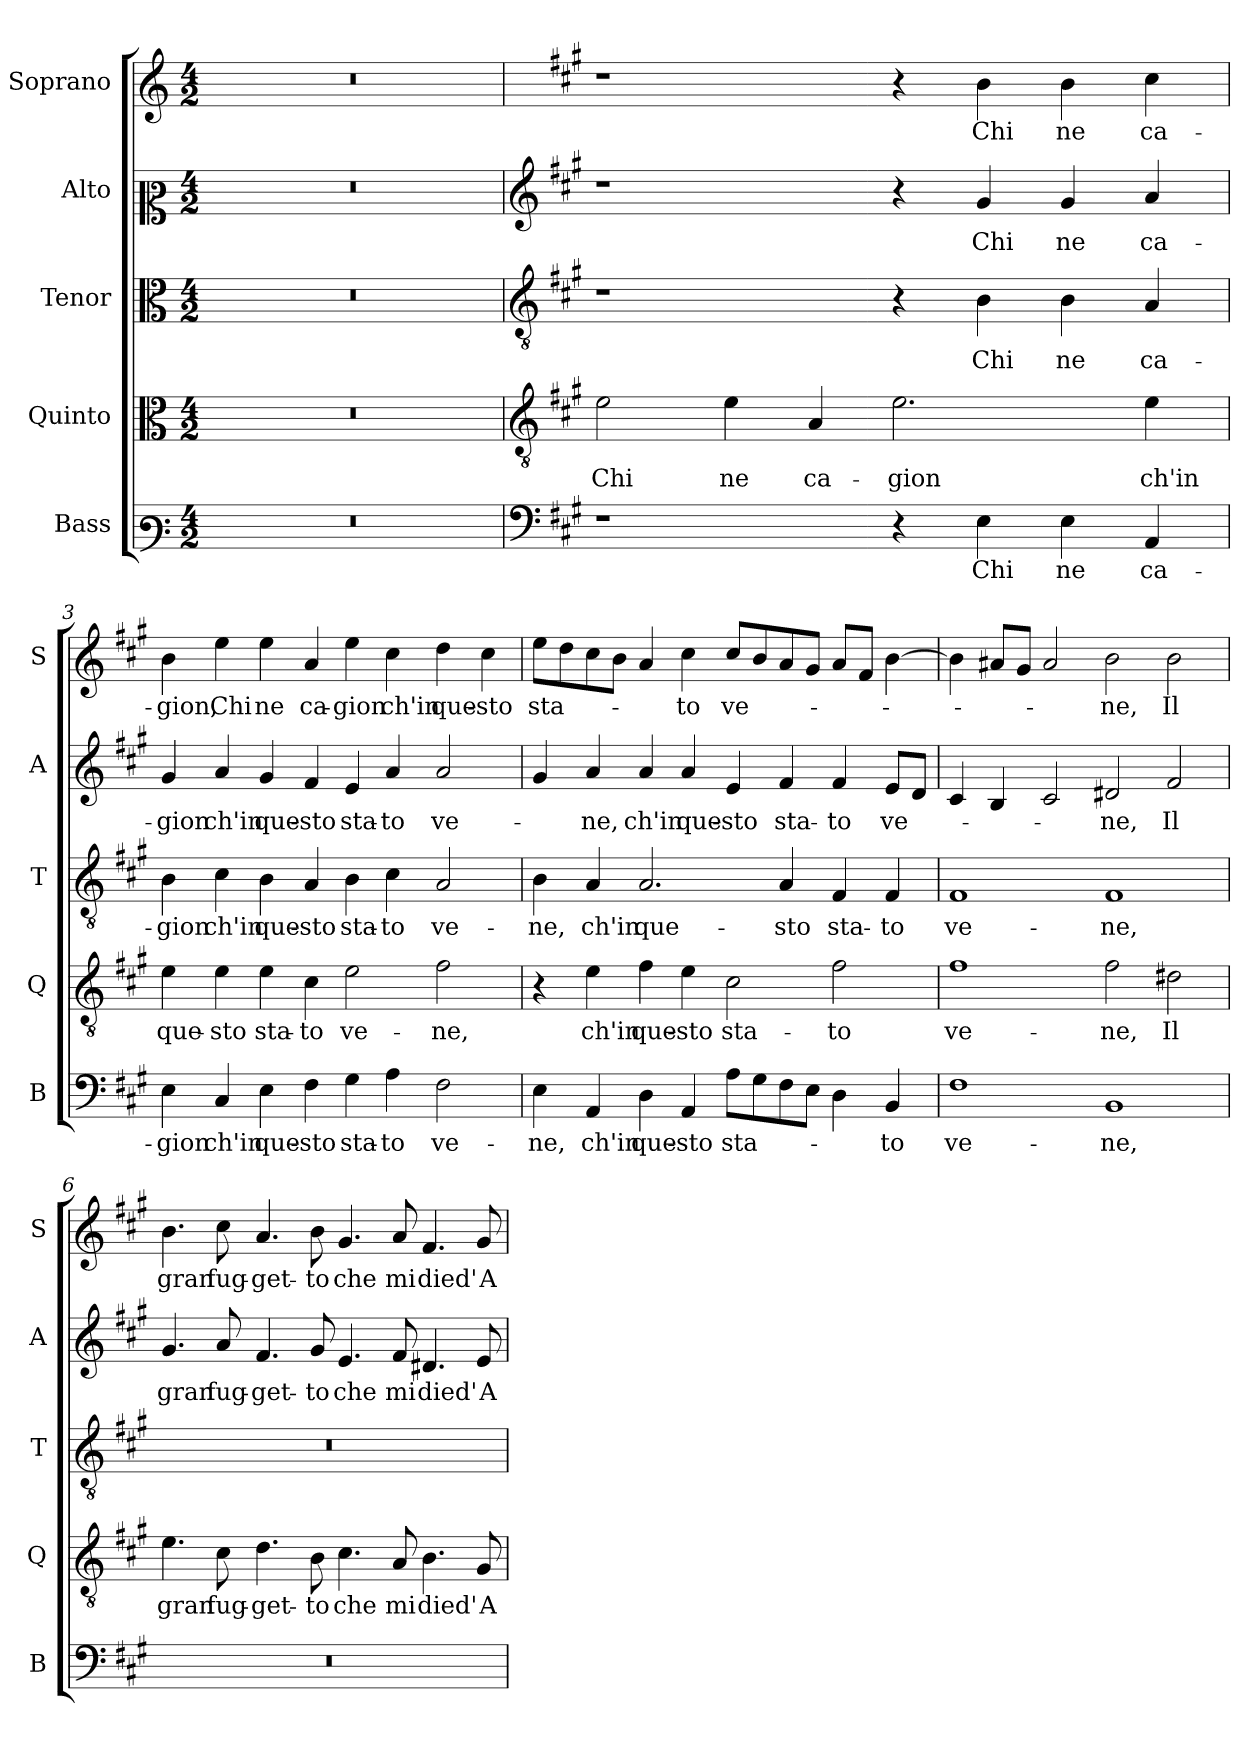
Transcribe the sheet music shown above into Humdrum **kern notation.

**kern	**text	**kern	**text	**kern	**text	**kern	**text	**kern	**text
*part5	*part5	*part4	*part4	*part3	*part3	*part2	*part2	*part1	*part1
*staff5	*staff5	*staff4	*staff4	*staff3	*staff3	*staff2	*staff2	*staff1	*staff1
*I"Bass	*	*I"Quinto	*	*I"Tenor	*	*I"Alto	*	*I"Soprano	*
*I'B	*	*I'Q	*	*I'T	*	*I'A	*	*I'S	*
*clefF3	*	*clefC3	*	*clefC3	*	*clefC2	*	*clefG2	*
*k[]	*	*k[]	*	*k[]	*	*k[]	*	*k[]	*
*C:	*	*C:	*	*C:	*	*C:	*	*C:	*
*M4/2	*	*M4/2	*	*M4/2	*	*M4/2	*	*M4/2	*
=1	=1	=1	=1	=1	=1	=1	=1	=1	=1
0r	.	0r	.	0r	.	0r	.	0r	.
=2	=2	=2	=2	=2	=2	=2	=2	=2	=2
*clefF4	*	*clefGv2	*	*clefGv2	*	*clefG2	*	*	*
*k[f#c#g#]	*	*k[f#c#g#]	*	*k[f#c#g#]	*	*k[f#c#g#]	*	*k[f#c#g#]	*
*A:	*	*A:	*	*A:	*	*A:	*	*A:	*
!	!	!	!LO:LY:b	!	!	!	!	!	!
1r	.	2e\	Chi	1r	.	1r	.	1r	.
!	!	!	!LO:LY:b	!	!	!	!	!	!
.	.	4e\	ne	.	.	.	.	.	.
!	!	!	!LO:LY:b	!	!	!	!	!	!
.	.	4A/	ca-	.	.	.	.	.	.
!	!	!	!LO:LY:b	!	!	!	!	!	!
4r	.	2.e\	-gion	4r	.	4r	.	4r	.
!	!LO:LY:b	!	!	!	!LO:LY:b	!	!LO:LY:b	!	!LO:LY:b
4E\	Chi	.	.	4B\	Chi	4g#/	Chi	4b\	Chi
!	!LO:LY:b	!	!	!	!LO:LY:b	!	!LO:LY:b	!	!LO:LY:b
4E\	ne	.	.	4B\	ne	4g#/	ne	4b\	ne
!	!LO:LY:b	!	!LO:LY:b	!	!LO:LY:b	!	!LO:LY:b	!	!LO:LY:b
4AA/	ca-	4e\	ch'in	4A/	ca-	4a/	ca-	4cc#\	ca-
=3	=3	=3	=3	=3	=3	=3	=3	=3	=3
!	!LO:LY:b	!	!LO:LY:b	!	!LO:LY:b	!	!LO:LY:b	!	!LO:LY:b
4E\	-gion	4e\	que-	4B\	-gion	4g#/	-gion	4b\	-gion,
!	!LO:LY:b	!	!LO:LY:b	!	!LO:LY:b	!	!LO:LY:b	!	!LO:LY:b
4C#/	ch'in	4e\	-sto	4c#\	ch'in	4a/	ch'in	4ee\	Chi
!	!LO:LY:b	!	!LO:LY:b	!	!LO:LY:b	!	!LO:LY:b	!	!LO:LY:b
4E\	que-	4e\	sta-	4B\	que-	4g#/	que-	4ee\	ne
!	!LO:LY:b	!	!LO:LY:b	!	!LO:LY:b	!	!LO:LY:b	!	!LO:LY:b
4F#\	-sto	4c#\	-to	4A/	-sto	4f#/	-sto	4a/	ca-
!	!LO:LY:b	!	!LO:LY:b	!	!LO:LY:b	!	!LO:LY:b	!	!LO:LY:b
4G#\	sta-	2e\	ve-	4B\	sta-	4e/	sta-	4ee\	-gion
!	!LO:LY:b	!	!	!	!LO:LY:b	!	!LO:LY:b	!	!LO:LY:b
4A\	-to	.	.	4c#\	-to	4a/	-to	4cc#\	ch'in
!	!LO:LY:b	!	!LO:LY:b	!	!LO:LY:b	!	!LO:LY:b	!	!LO:LY:b
2F#\	ve-	2f#\	-ne,	2A/	ve-	2a/	ve-	4dd\	que-
!	!	!	!	!	!	!	!	!	!LO:LY:b
.	.	.	.	.	.	.	.	4cc#\	-sto
!!LO:LB:g=z
=4	=4	=4	=4	=4	=4	=4	=4	=4	=4
!	!LO:LY:b	!	!	!	!LO:LY:b	!	!	!	!LO:LY:b
4E\	-ne,	4r	.	4B\	-ne,	4g#/	.	8ee\L	sta-
.	.	.	.	.	.	.	.	8dd\	.
!	!LO:LY:b	!	!LO:LY:b	!	!LO:LY:b	!	!LO:LY:b	!	!
4AA/	ch'in	4e\	ch'in	4A/	ch'in	4a/	-ne,	8cc#\	.
.	.	.	.	.	.	.	.	8b\J	.
!	!LO:LY:b	!	!LO:LY:b	!	!LO:LY:b	!	!LO:LY:b	!	!
4D\	que-	4f#\	que-	2.A/	que-	4a/	ch'in	4a/	.
!	!LO:LY:b	!	!LO:LY:b	!	!	!	!LO:LY:b	!	!LO:LY:b
4AA/	-sto	4e\	-sto	.	.	4a/	que-	4cc#\	-to
!	!LO:LY:b	!	!LO:LY:b	!	!	!	!LO:LY:b	!	!LO:LY:b
8A\L	sta-	2c#\	sta-	.	.	4e/	-sto	8cc#/L	ve-
8G#\	.	.	.	.	.	.	.	8b/	.
!	!	!	!	!	!LO:LY:b	!	!LO:LY:b	!	!
8F#\	.	.	.	4A/	-sto	4f#/	sta-	8a/	.
8E\J	.	.	.	.	.	.	.	8g#/J	.
!	!	!	!LO:LY:b	!	!LO:LY:b	!	!LO:LY:b	!	!
4D\	.	2f#\	-to	4F#/	sta-	4f#/	-to	8a/L	.
.	.	.	.	.	.	.	.	8f#/J	.
!	!LO:LY:b	!	!	!	!LO:LY:b	!	!LO:LY:b	!	!
4BB/	-to	.	.	4F#/	-to	8e/L	ve-	[4b\	.
.	.	.	.	.	.	8d/J	.	.	.
=5	=5	=5	=5	=5	=5	=5	=5	=5	=5
!	!LO:LY:b	!	!LO:LY:b	!	!LO:LY:b	!	!	!	!
1F#	ve-	1f#	ve-	1F#	ve-	4c#/	.	4b\]	.
.	.	.	.	.	.	4B/	.	8a#X/L	.
.	.	.	.	.	.	.	.	8g#/J	.
.	.	.	.	.	.	2c#/	.	2a#/	.
!	!LO:LY:b	!	!LO:LY:b	!	!LO:LY:b	!	!LO:LY:b	!	!LO:LY:b
1BB	-ne,	2f#\	-ne,	1F#	-ne,	2d#X/	-ne,	2b\	-ne,
!	!	!	!LO:LY:b	!	!	!	!LO:LY:b	!	!LO:LY:b
.	.	2d#X\	Il	.	.	2f#/	Il	2b\	Il
=6	=6	=6	=6	=6	=6	=6	=6	=6	=6
!	!	!	!LO:LY:b	!	!	!	!LO:LY:b	!	!LO:LY:b
0r	.	4.e\	gran	0r	.	4.g#/	gran	4.b\	gran
!	!	!	!LO:LY:b	!	!	!	!LO:LY:b	!	!LO:LY:b
.	.	8c#\	fug-	.	.	8a/	fug-	8cc#\	fug-
!	!	!	!LO:LY:b	!	!	!	!LO:LY:b	!	!LO:LY:b
.	.	4.d\	-get-	.	.	4.f#/	-get-	4.a/	-get-
!	!	!	!LO:LY:b	!	!	!	!LO:LY:b	!	!LO:LY:b
.	.	8B\	-to	.	.	8g#/	-to	8b\	-to
!	!	!	!LO:LY:b	!	!	!	!LO:LY:b	!	!LO:LY:b
.	.	4.c#\	che	.	.	4.e/	che	4.g#/	che
!	!	!	!LO:LY:b	!	!	!	!LO:LY:b	!	!LO:LY:b
.	.	8A/	mi	.	.	8f#/	mi	8a/	mi
!	!	!	!LO:LY:b	!	!	!	!LO:LY:b	!	!LO:LY:b
.	.	4.B\	died'	.	.	4.d#X/	died'	4.f#/	died'
!	!	!	!LO:LY:b	!	!	!	!LO:LY:b	!	!LO:LY:b
.	.	8G#/	A-	.	.	8e/	A-	8g#/	A-
=	=	=	=	=	=	=	=	=	=
*-	*-	*-	*-	*-	*-	*-	*-	*-	*-
